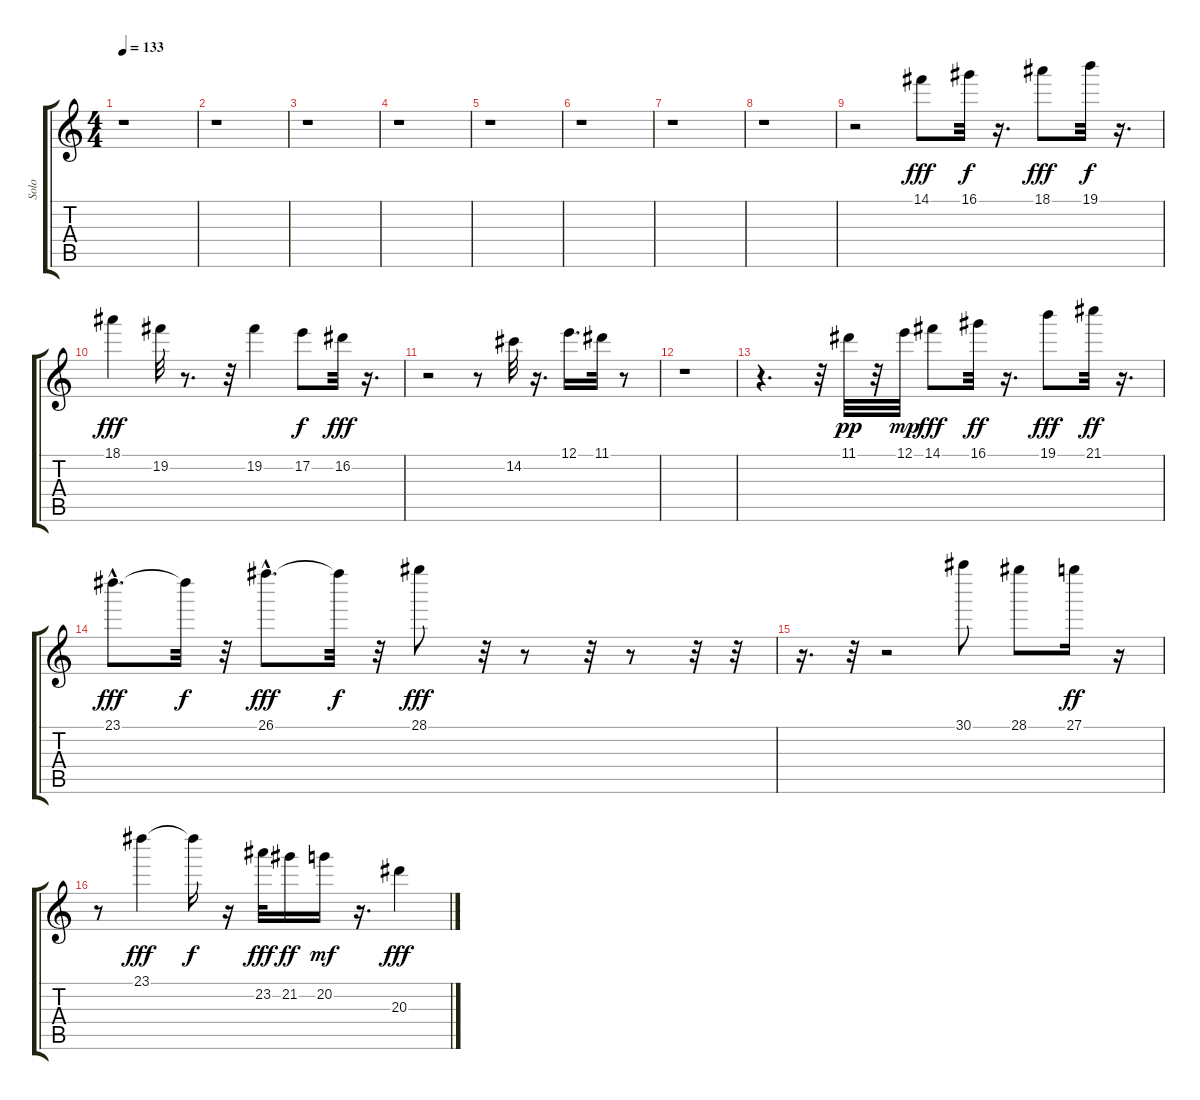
\track ("Solo" "Solo") {instrument electricguitarmuted}
\staff {score tabs}
\tuning (E4 B3 G3 D3 A2 E2) {hide}
\ts (4 4)
\tempo 133
\clef g2
\ks c
r.1{dy fff} |
r.1 |
r.1 |
r.1 |
r.1 |
r.1 |
r.1 |
r.1 |
r.2 14.1.8 16.1.32{dy f} r.16{d} 18.1.8{dy fff} 19.1.32{dy f} r.16{d} |
18.1.4{dy fff} 19.2.32 r.8{d} r.32 19.2.4 17.2.8{dy f} 16.2.32{dy fff} r.16{d} |
r.2 r.8 14.2.32 r.16{d} 12.1.16{d} 11.1.32 r.8 |
r.1 |
r.4{d} r.32 11.1.32{dy pp volume 16 balance 8 instrument electricguitarmuted} r.32 12.1.32{dy mp} 14.1.8{dy fff} 16.1.32{dy ff} r.16{d} 19.1.8{dy fff} 21.1.32{dy ff} r.16{d} |
23.1{hac}.8{d dy fff} 23.1{t}.32{dy f} r.32 26.1{hac}.8{d dy fff} 26.1{t}.32{dy f} r.32 28.1.8{dy fff} r.32 r.8 r.32 r.8 r.32 r.32 |
r.16{d} r.32 r.2 30.1.8 28.1.8 27.1.16{dy ff} r.16 |
r.8 23.1.4{dy fff} 23.1{t}.16{dy f} r.16 23.2.32{dy fff} 21.2.16{dy ff} 20.2.16{dy mf} r.16{d} 20.3.4{dy fff}
